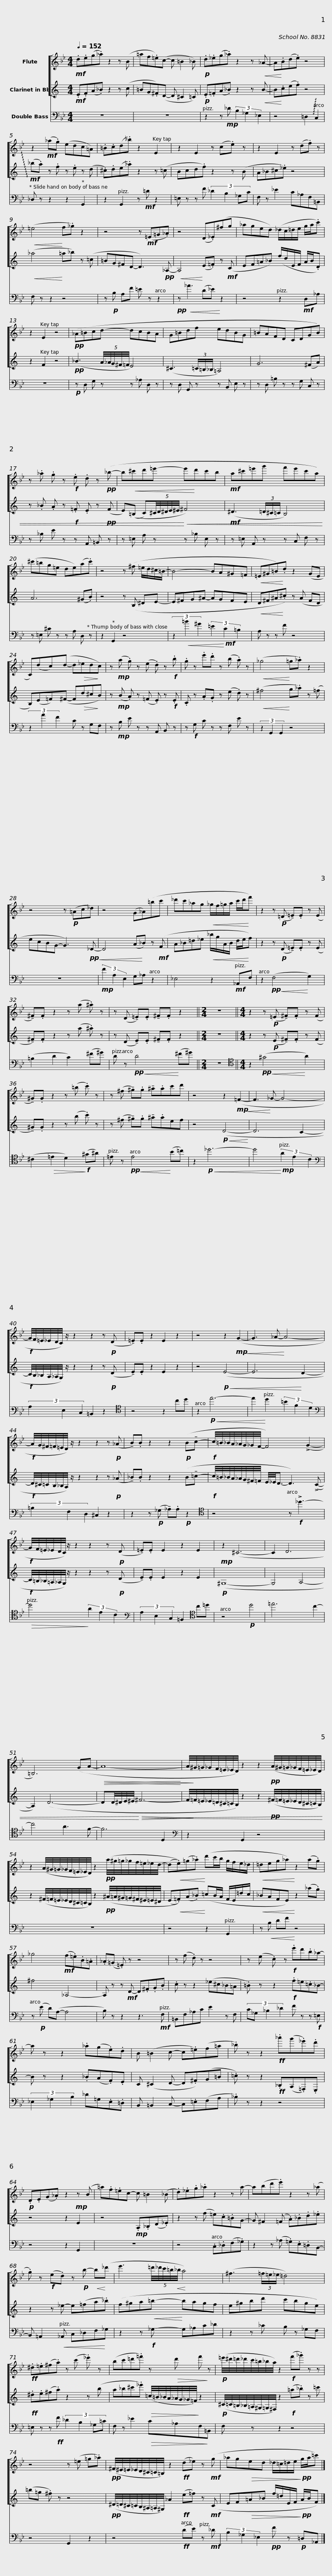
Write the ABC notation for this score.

X:1
%%score [ 1 2 ] 3
L:1/8
Q:1/4=152
M:4/4
I:linebreak $
K:Bb
V:1 treble
V:2 treble transpose=-2
V:3 bass transpose=-12
V:1
!mf! .d.e(g._a) z2 z (B | =af.=e)(c- c =B2 _B) |!p! .d._e(g._a) z2 z!<(! _A- | A!<)!.B(d.e) z4 |$ z2!mf! (_a.g) (edc=A) | %5
 .=B.c(d._b) z2 E2 | z2 E2 z (c.e) z | z2 E2 z (d.f) z |$!<(! (=e4!<)! f._g) z2 | z4 z!mf! (=E=G._A) | %10
 z4 (D._E)(^fg | _aged) (_d/c/=d/e/ g/a/.c') |$ z2 E2 z4 |!pp! (_A=Bcd- dcBA | G=Bdf edBG | %15
 =BAFD CDGB) |$ z ._a .g z!f! .e .d z!pp! (_b- | b!<(!^c'd'=e'- e'!<)!d'c'b |$!mf! a^c'=e'g' f'e'c'a) |$ (^c'=bg=e de)(a.c') | %20
 z4 z (^f =e/d/^c/=B/- | B4- BA^G=F |$!<(! =E^G=B)!<)!.d z2 (GE |$ C)(dc)(d- d!>(!_ed!>)!c) | z!mp! (a .g) z (e .d) z!f! .b | %25
 .g z .e'.d' z (b .a) z |!<(! (_g4!<)! =g._a) z2 |$ z4 z!p! (=Ac_d) | z4 (G_A)(=bc' | _d'c'_ag!<(! _g/f/=g/a/ c'/d'/!<)!f') | %30
 z2 z!p! (=D !tenuto!=E).E z (E |$ !tenuto!^F).F z2 z (a .^a) z | z (D !tenuto!=E).E !tenuto!^F.F z2 ||[M:2/4] z4 ||[M:4/4] z2 z!p! (=E !tenuto!^F).F z (F |$ %35
 !tenuto!^G).G z2 z (=b .c') z | z (^f !tenuto!^g).g !tenuto!^a.ac'-d' | z4 z2!mp!!<(! (=F2- | F3!<)! _G- G4- |$!f! G/4F/4=E/4_E/4D/4C/4) z/ z2 z2 z!p! (D | %40
 !tenuto!=E).E z2 E2 z2 | z4 z2!mp!!<(! (G2- | G3 _A-!<)! A4- |$!f! A/4G/4^F/4=F/4=E/4D/4) z/ z2 z2 z!p! (_A | !tenuto!B).B z2 z2!p! (B!tenuto!c- |$ %45
!f! c/4=B/4_B/4A/4_A/4G/4_G/4F/4- F4) (!>!G2- |$!f! G/4F/4=E/4_E/4D/4C/4) z/ z2 z2 z!p! (D | !tenuto!=E).E E2 z2 E2 |!mp! z2 (^C6- | C2 D6 | %50
 =B,6) (GA- |$!<(!!>(! A8-!<)! | A/4!>)!^G/4=G/4_G/4F/4=E/4_E/4D/4) z2 z2!pp! (A/4^G/4=G/4_G/4F/4=E/4_E/4D/4) |$ z2 (A/4^G/4=G/4_G/4F/4=E/4_E/4D/4) z2!pp! (a/4^g/4=g/4_g/4f/4=e/4_e/4d/4- | (d!<(!.e))(=g._a)!<)! (d'c'/b/ g/f/e/_d/ |$ %55
!<(! =deg_a)!<)! z2 (a.g) |$ _g4!mf! (f.=e).B.=A | ._A(=G .=E) z z4 | z (f .d) z z4 |$ z (e .c) z!f! .e'd'.b_a- |$ %60
 a z z2 ._a(g.e).d | B (=B2 c- c.=e)(f=a | ._b) z z2!ff! ._a'(g'._e').d' |!p! .D.E(G._A) z2!mp! z (B |$ =a).f.=ec- c =B2 (_B | %65
 .d)._e.g._a z2 z a- | a(bd'.e') z2 z (_a |$ .g) z!f! (e.d) z!p! b-!<(! b!<)!(_d' |$ e'3 (5:4:5=d'/4_d'/4c'/4=b/4!<(!_b/4!<)! a4) | (^f3 (3=f/=e/_e/ =d4) |$ %70
!ff! .^d.=e(^f.a) z (c' ._e') z |$ (bc'=d'.=f') z!>(! d' f'!>)! z |!p! (=e'/4^d'/4=d'/4_d'/4c'/4=b/4_b/4a/4) z2!f! (f'._g') z z |$ z4 z (=e =g._a) |!pp! (^F/4^E/4=E/4_E/4D/4^C/4=C/4=B,/4) z2!ff! (d_e) z!mf! (g |$ %75
 _ag!>(!ed _d/=c/=d/e/!>)!!pp! g/a/=c') |] %76
V:2
[K:C]!mf! .E.F(A._B) z2 z (c | =BG.^F)(D- D ^C2 =C) |!p! .E.=F(A._B) z2 z!<(! B- | B!<)!.c(e.f) z4 |$!mf! (_b.a) z .f z .e z (d | %5
 .^c).d(e._a) z2 z (=c | Bcd.f) z2 z (B | A_B^c._e) z4 |$!<(! (_a4!<)! =a_b) z (=c | =BG^FD- D3)!pp! _A,- | %10
!<(! A,4!<)! (E.=F) z!mf! (C | EF=A_B) (f/d/E/F/ A/B/.D) |$ z2 F2 z4 |!pp! (_B3 (5:4:5A/4_A/4G/4^F/4=F/4 E4) | (^C3 (3=C/=B,/_B,/ =A,4) | %15
 G6 (^FA) |$ z ._B .A z!f! .=F .E z!pp! (F | E)((=B, C)(5:4:5^C/4D/4^D/4E/4^E/4!<)!!<(! ^F4) |$!mf! (^D3 (3=D/^C/=C/ B,4) |$ A6 (^G.B) | %20
 z4 z (B, ^DE- | E^FG^A- AGFE |$!<(! D^F^A!<)!.^c) z (A FD |$ B,)(E=F)(^F- F!>(!d^c!>)!B) | z!mp! (B .A) z (=F .E) z!f! .E | %25
 .C z .A.G z (e .d) z |!<(! (^f4!<)! g._a) z (=f |$ ecBG- G3)!pp!!<(! _D- | D4 (A!<)!_B) z!mf! (F | A_B=d_e!<(! _b/g/A/B/ d/e/!<)!f) | %30
 z2 z!p! (D !tenuto!=E).E z (E |$ !tenuto!^F).F z2 z (a .^a) z | z (D !tenuto!E).E !tenuto!^F.F z2 ||[M:2/4] z4 ||[M:4/4] z2 z!p! (E !tenuto!^F).F z (F |$ %35
 !tenuto!^G).G z2 z (b .c') z | z (^f !tenuto!^g).g !tenuto!^a.ae-f | z4!p!!<(! (D4-!<)! | D6 C2- |$!f! C/4B,/4_B,/4A,/4_A,/4G,/4) z/ z2 z2 z!p! (D | %40
 !tenuto!E).E z2 E2 z2 | z4!p!!<(! (E4- | E6!<)! D2- |$!f! D/4^C/4=C/4B,/4_B,/4A,/4) z/ z2 z2 z!p! (_A | !tenuto!_B).B z2 z2 (B!tenuto!=c- |$ %45
!f! c/4=B/4_B/4A/4_A/4G/4^F/4=F/4 E/4_E/4D3/2- D3) (!>!C- |$!f! C/4=B,/4_B,/4=A,/4_A,/4G,/4) z/ z2 z2 z!p! (D | !tenuto!E).E E2 z2 E2 |!p! (^G,8- | G,4 A,4- | %50
 A,2) (D6- |$ DD/4^D/4E/4^E/4!<)!!<(!!>(! ^F6- | F/4!>)!=F/4=E/4_E/4=D/4^C/4=C/4B,/4) z2 z2!pp! (^F/4=F/4=E/4_E/4D/4^C/4=C/4B,/4) |$ z2 (^F/4=F/4=E/4_E/4D/4^C/4=C/4B,/4) z2!pp! (^A/4=A/4^G/4=G/4^F/4^E/4=E/4^D/4 | (E!<(!.=F))(A._B)!<)! (=cB/A/ F/E/=d/c/ |$ %55
!<(! _BAFE)!<)! z2 (_a.g) |$ ^f4 _A,4- | A, z z!mf! D- D.^F.G.B | .c z z2 (_e^c_B=A |$ .=B) z z2!f! .f=e.=c_B- |$ %60
 B z z2 ._B(A.F).E | C (^C2 D- D.^F)(G=B | .=c) z z2!ff! ._B,(A,.=F,).E, | z4 z2 E2 |$ z4!mp! .A,._B,(D._E) | %65
 z2 z (f =e).c.=BG- | G ^F2 (=F .A)._B.d._e |$ z2 z _e- e(=fa._b) |$ (f^ga!<(!=b-!<)! bagf | e^gbd' c'bge) |$ %70
!ff! .^d.e(^f.a) z2 z (b |$ a_b^c'._e')!>(! (=c/4=B/4_B/4A/4_A/4G/4_G/4=F/4)!>)! z2 |!p! (^C/4=C/4=B,/4_B,/4=A,/4^G,/4=G,/4^F,/4) z2!f! (=a._b) z =c' |$ (=b=g .^f) z z4 |!pp! (^D/4=D/4^C/4=C/4B,/4^A,/4=A,/4^G,/4) _A2!ff! (e=f) z!mf! (C |$ %75
 EF!>(!=A_B f/=d/E/F/!>)!!pp! A/B/F) |] %76
V:3
 z8 | z8 | z2 z!mp! _D (3B,2 _G,2 _E,2 | z4 =D,2 !~(!C,2 |$ !~)!_D, z z2 z2 G,,2 | %5
 z2 G,,2 z!mf! =D z2 | =E, z z F (3:2:4_D2 B,2 _G,C | F, z _E2 C_A,F,=B,, |$ F, z z2 z4 | z!p! B, A,F =E z z2 | %10
!pp! z!<(! _A3 (D_E)!<)! z2 | z4 z2!mf! D,_A, |$ z8 |!p! z D, G, z z _A, D, z | z D, G,, z z B,, E, z | %15
 z D, =B, z z G, C, z |$ z _B, E z z A,, =B,, z | z =E, A, z z _B, E, z |$ z =E, A,, z z C, F, z |$ z =E, ^C z z A, D, z | %20
 z2 G,,2 z4 | (3z2!<(! =B2 ^G2 (3=E2!<)!!mf! C2 =B,2 |$ A, z z F z4 |$ (3z2 A2 F2 C z G,F, | z!mp! B, E z z A,, B,, z | %25
 z!f! G, C z z F, E z | (3z2 G,,2 G,,2 z4 |$ z8 |!mp! (3F2 A,2 E,2 G,_A, z2 | _E,4 z2!mf! _A,,F, | %30
 z2!pp!!<(! (F,4!<)! G,2) |$ (=B,2 D2 C2) (^F^G) | D z!pp!!<(! D4!<)! (^F^G) ||[M:2/4] z4 ||[M:4/4][K:tenor] z2!pp!!<(! (^G4!<)! A2) |$ %35
 (^C2!>(! =E2 D2)!>)!!f! (^G^A) | =E z!pp!!<(! E4!<)! (B=c) | z2!p!!<(! _d6- | d4!<)!!mp! (3A2 E2 C2 |$[K:bass] (3A,2 E,2 C,2 =B,,2 z2 | %40
[K:tenor] z4 z2 cd | z2!p!!<(! e6- | e2!<)! d2 (3=B2 F2 D2 |$[K:bass] (3=B,2 F,2 D,2 ^C,2 z2 | z2 z!p! (_G, !tenuto!_A,).A,!p! z2 |$ %45
[K:tenor] z4 z!f! !>!_d3- |$!>(! d4!>)! (3A2 E2 C2 |[K:bass] (3A,2 E,2 C,2 =B,,2[K:tenor] c=d | z4!p! d4 | =e6 c2- | %50
 c4 A3 F- |$ F6 D,2 |[K:bass] z2 G,,2 z4 |$ z8 | z4 z2 G,,2 |$ %55
 z!<(! B, DF!<)! z4 |$ z!p! (E D)(A,- A,4 | B,) z z2 z3!mf! F, | =B,,F,_A,C E2 z F, |$ (3:2:4C_G, _B,2 _D2 F z z!f! =E, |$ %60
 (3_E,2 _G,2 B,2 _D=G,.E,.=D, | B,, =B,,2 C,- C,.=E,(F,A, | ._B,) z z2 z4 | z4 z2 G,,2 |$ z8 | %65
 z4 .C,._D,(F,._G,) | z2 z (_A, .=G,).E,.=D,B,,- |$ B,, =A,,2!<(! _A,, C,_D,F,!<)!_G, |$ z2 z!f! _G,- G,_A,C_D | z2 z _C B, z _G,F, |$ %70
 =E, z z!ff! F (3:2:4_D2 B,2 _G,=C |$ F, z _E2!>(! C_A,F,!>)!=B,, | F, z z2 z4 |$ z4 G,,2 z2 | z4!ff! (DE) z!mf! _D |$ %75
 (3B,2 _G,2 _E,2!pp! F z!p! =D,_A,, |] %76
